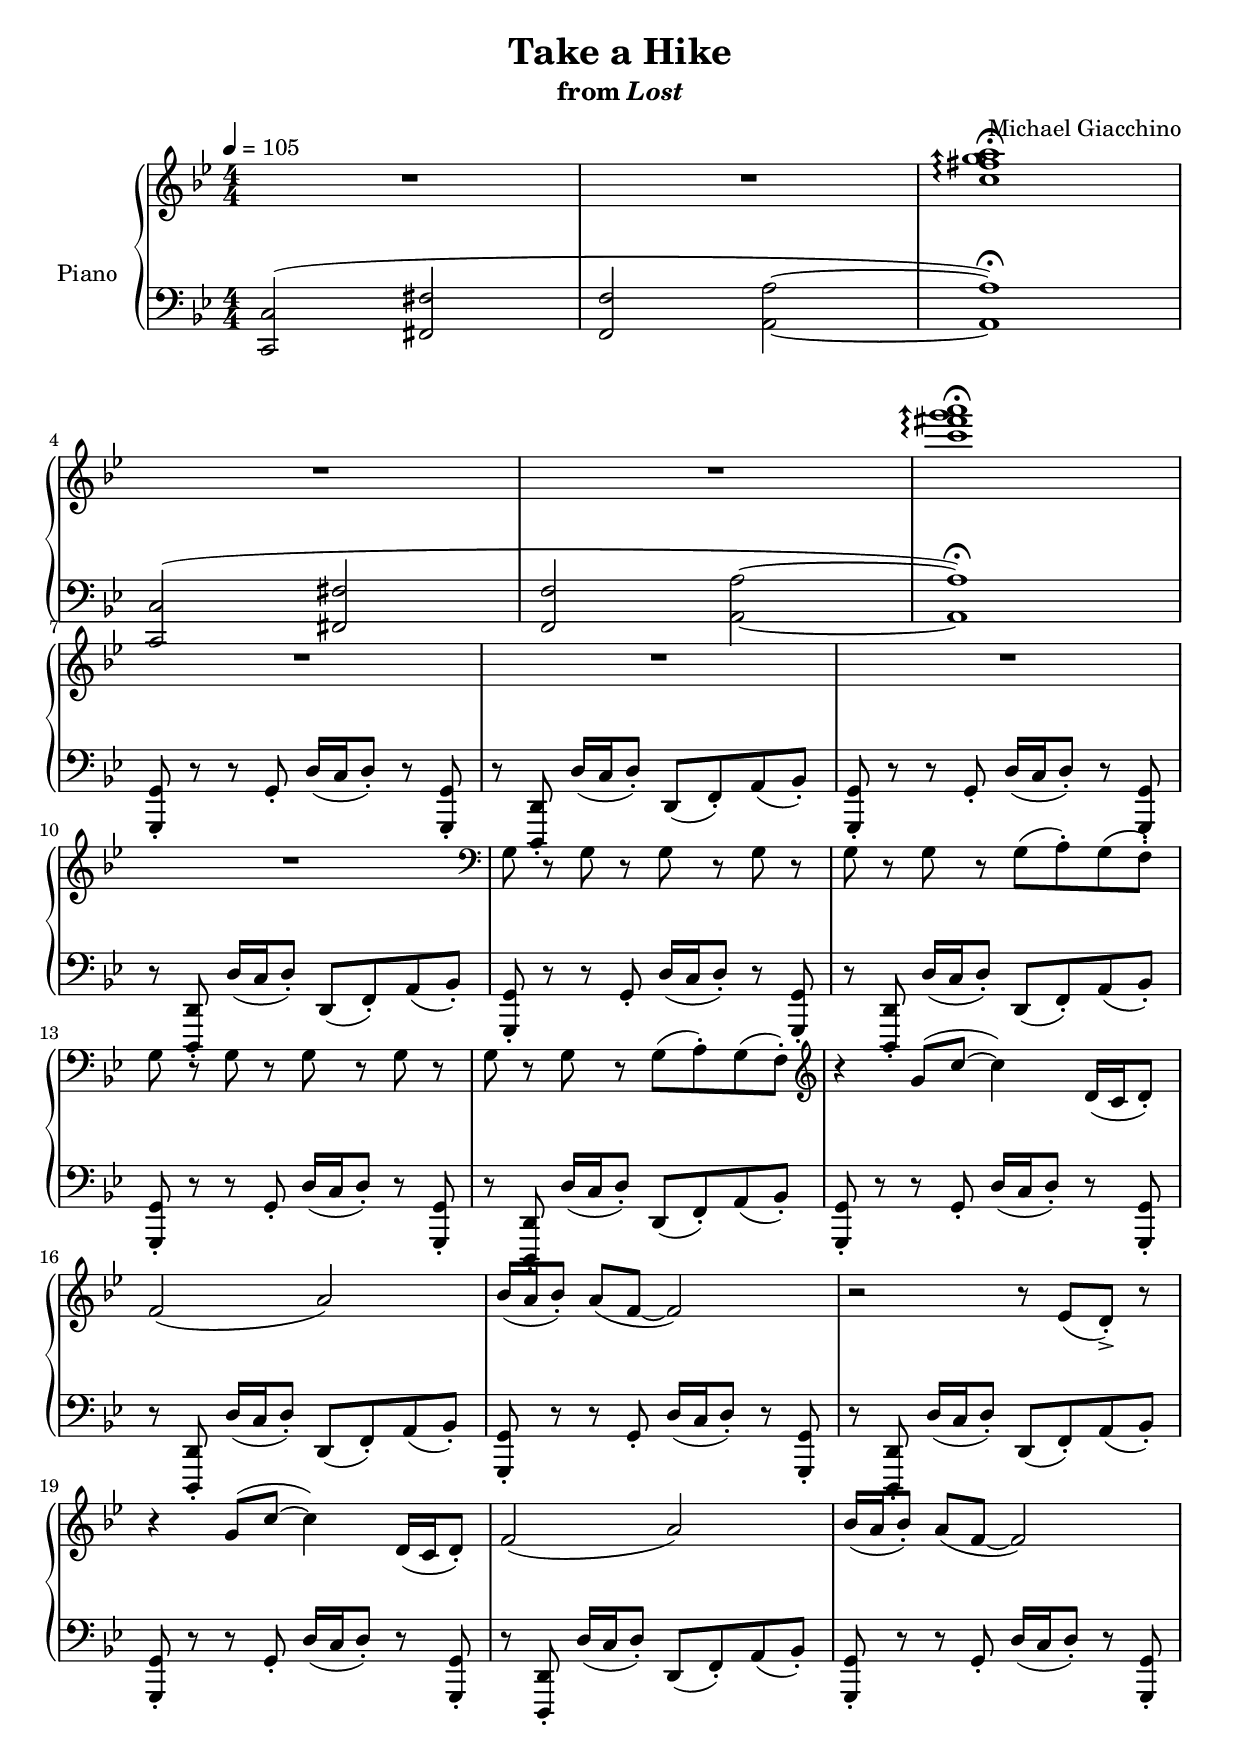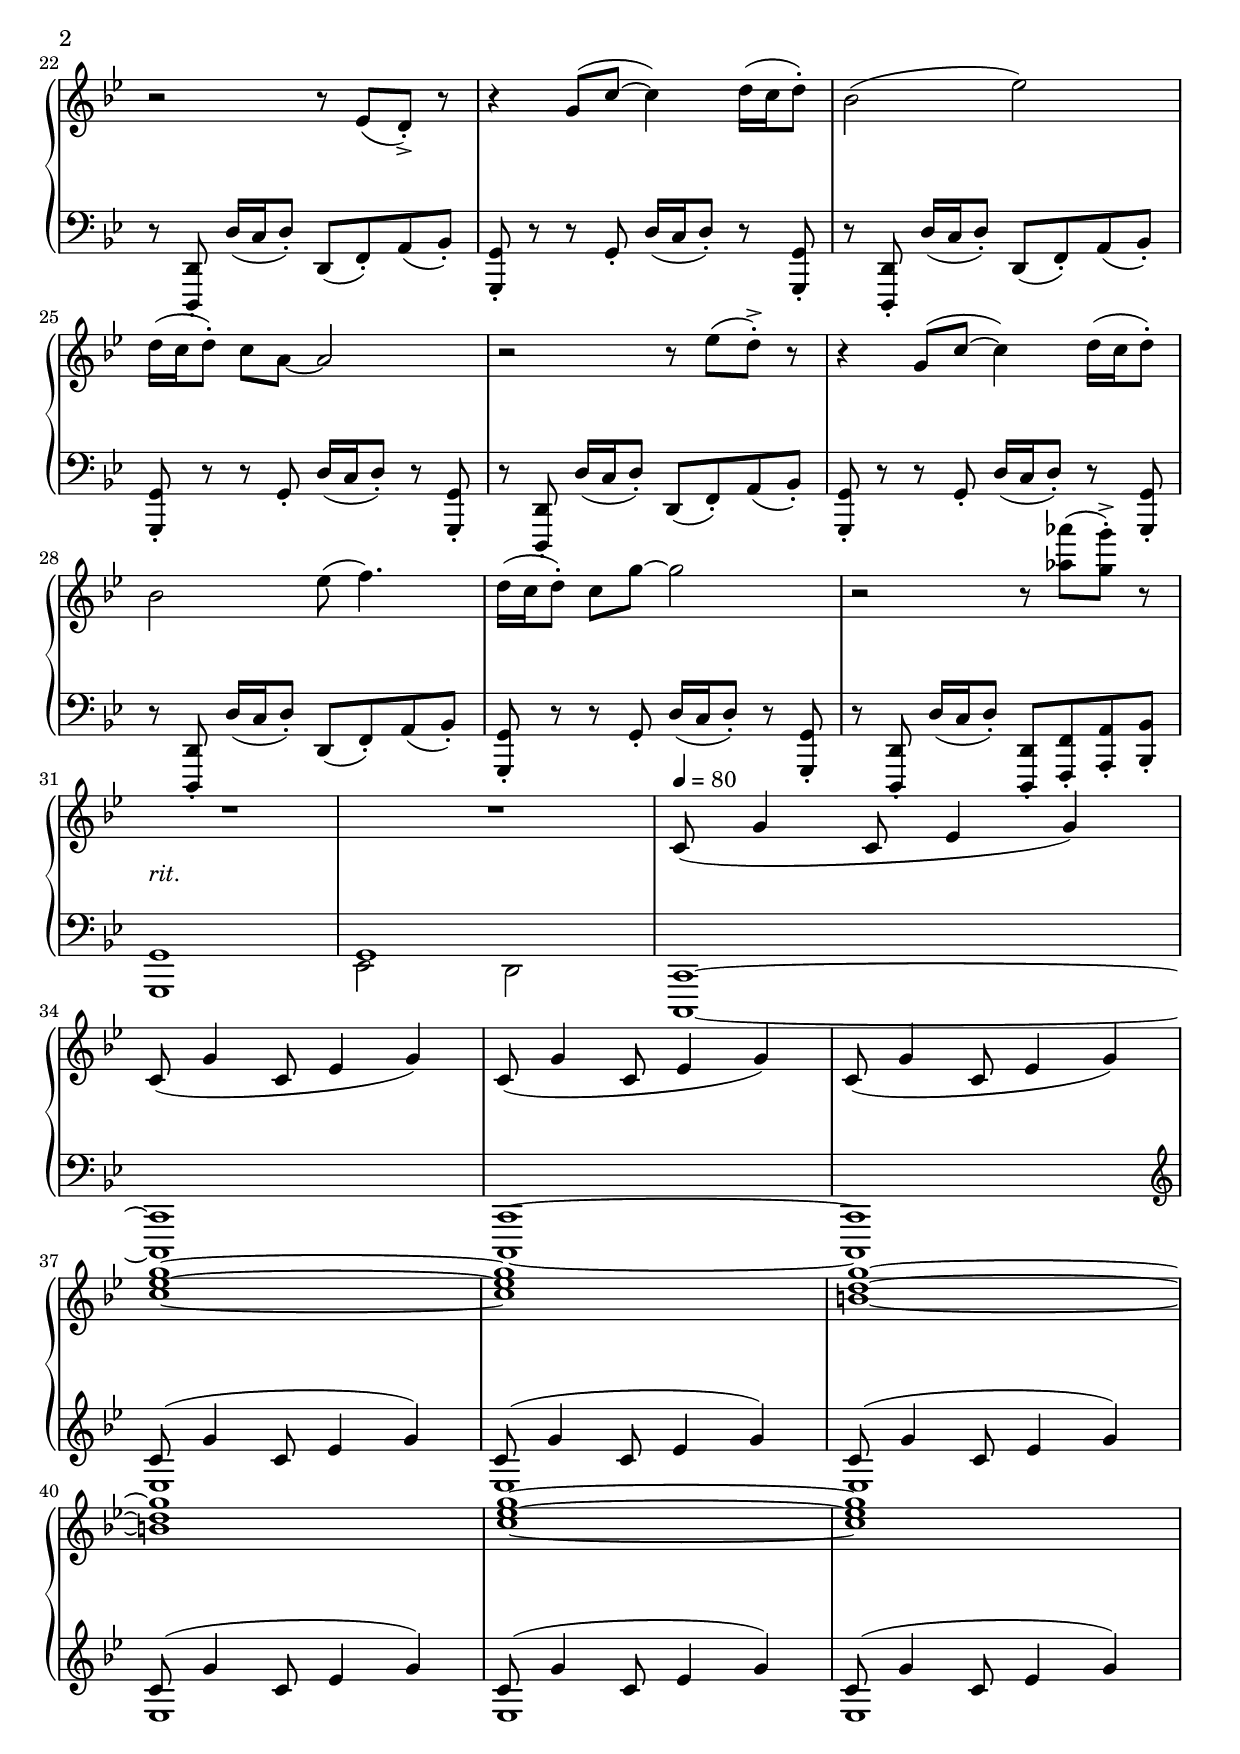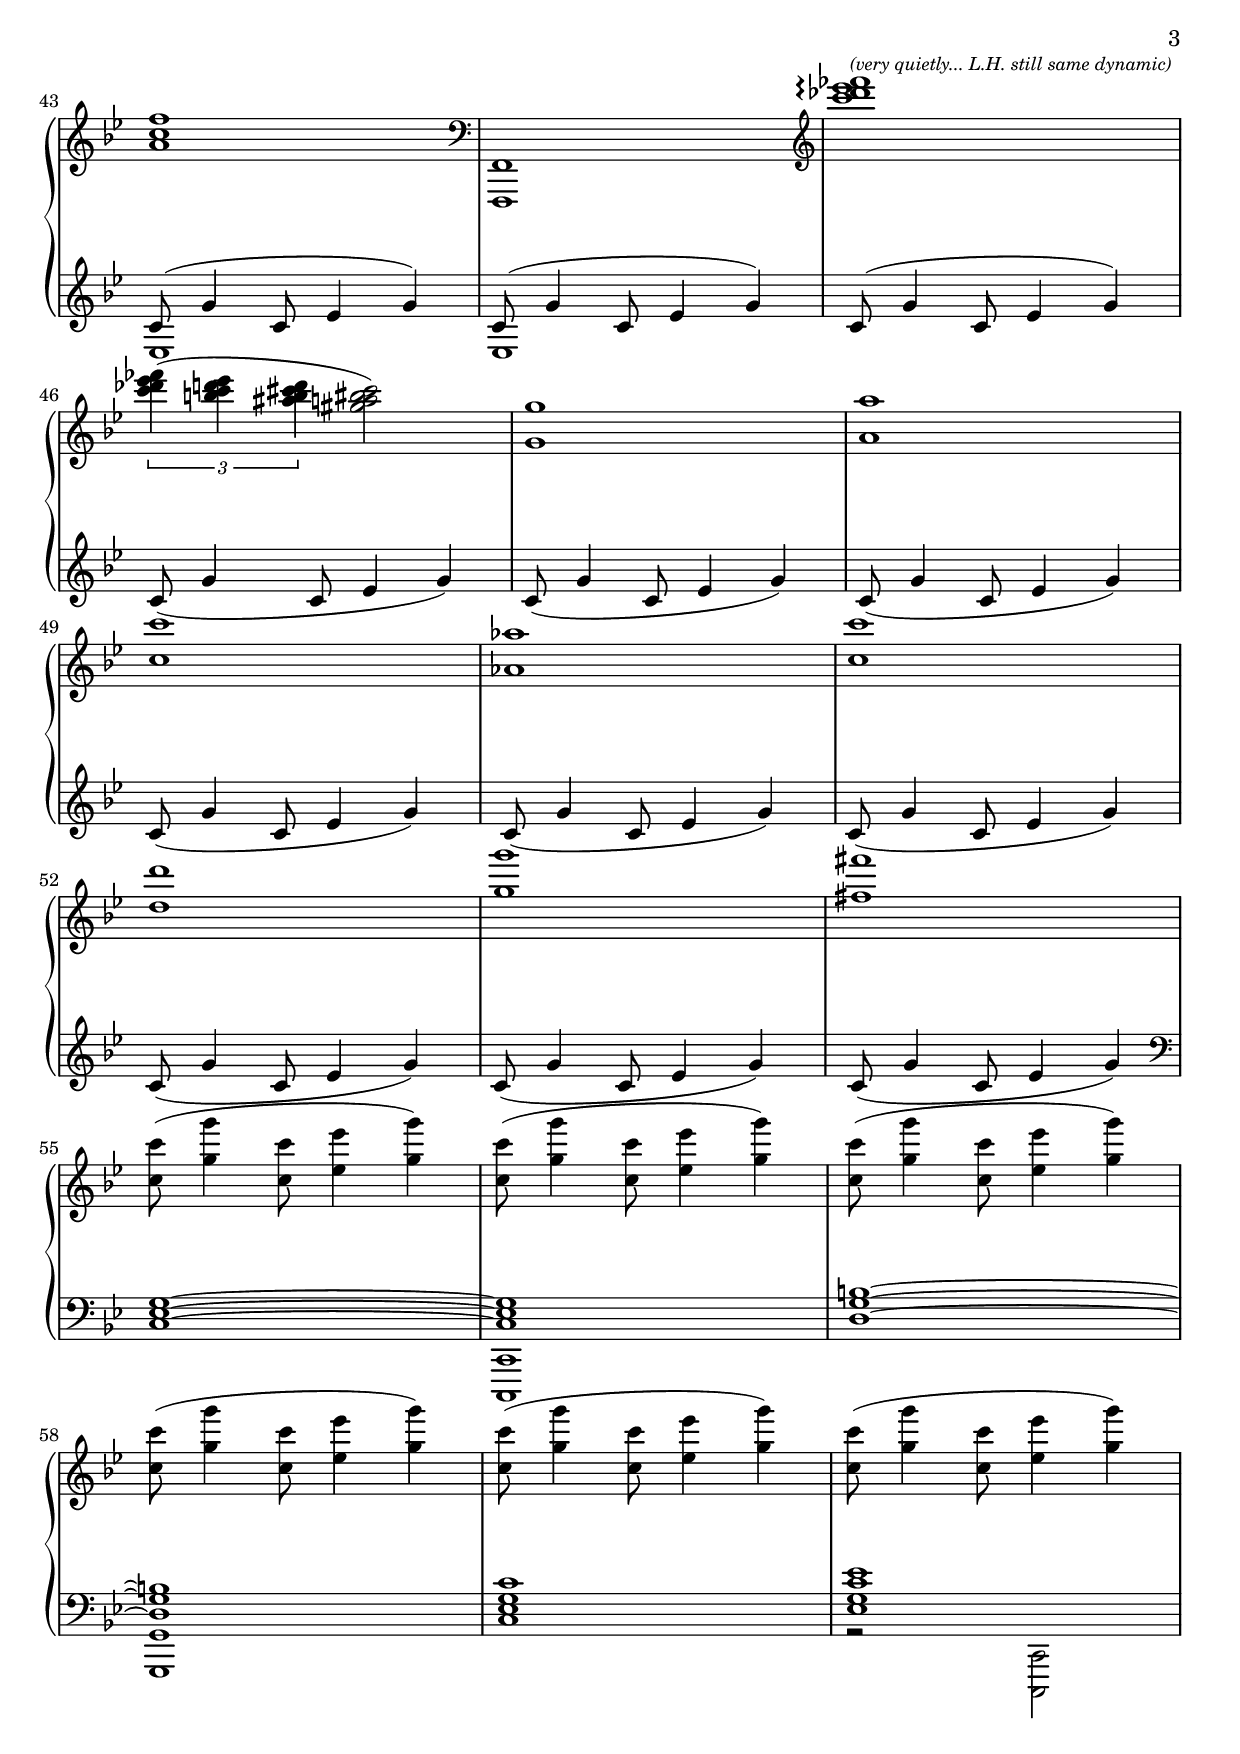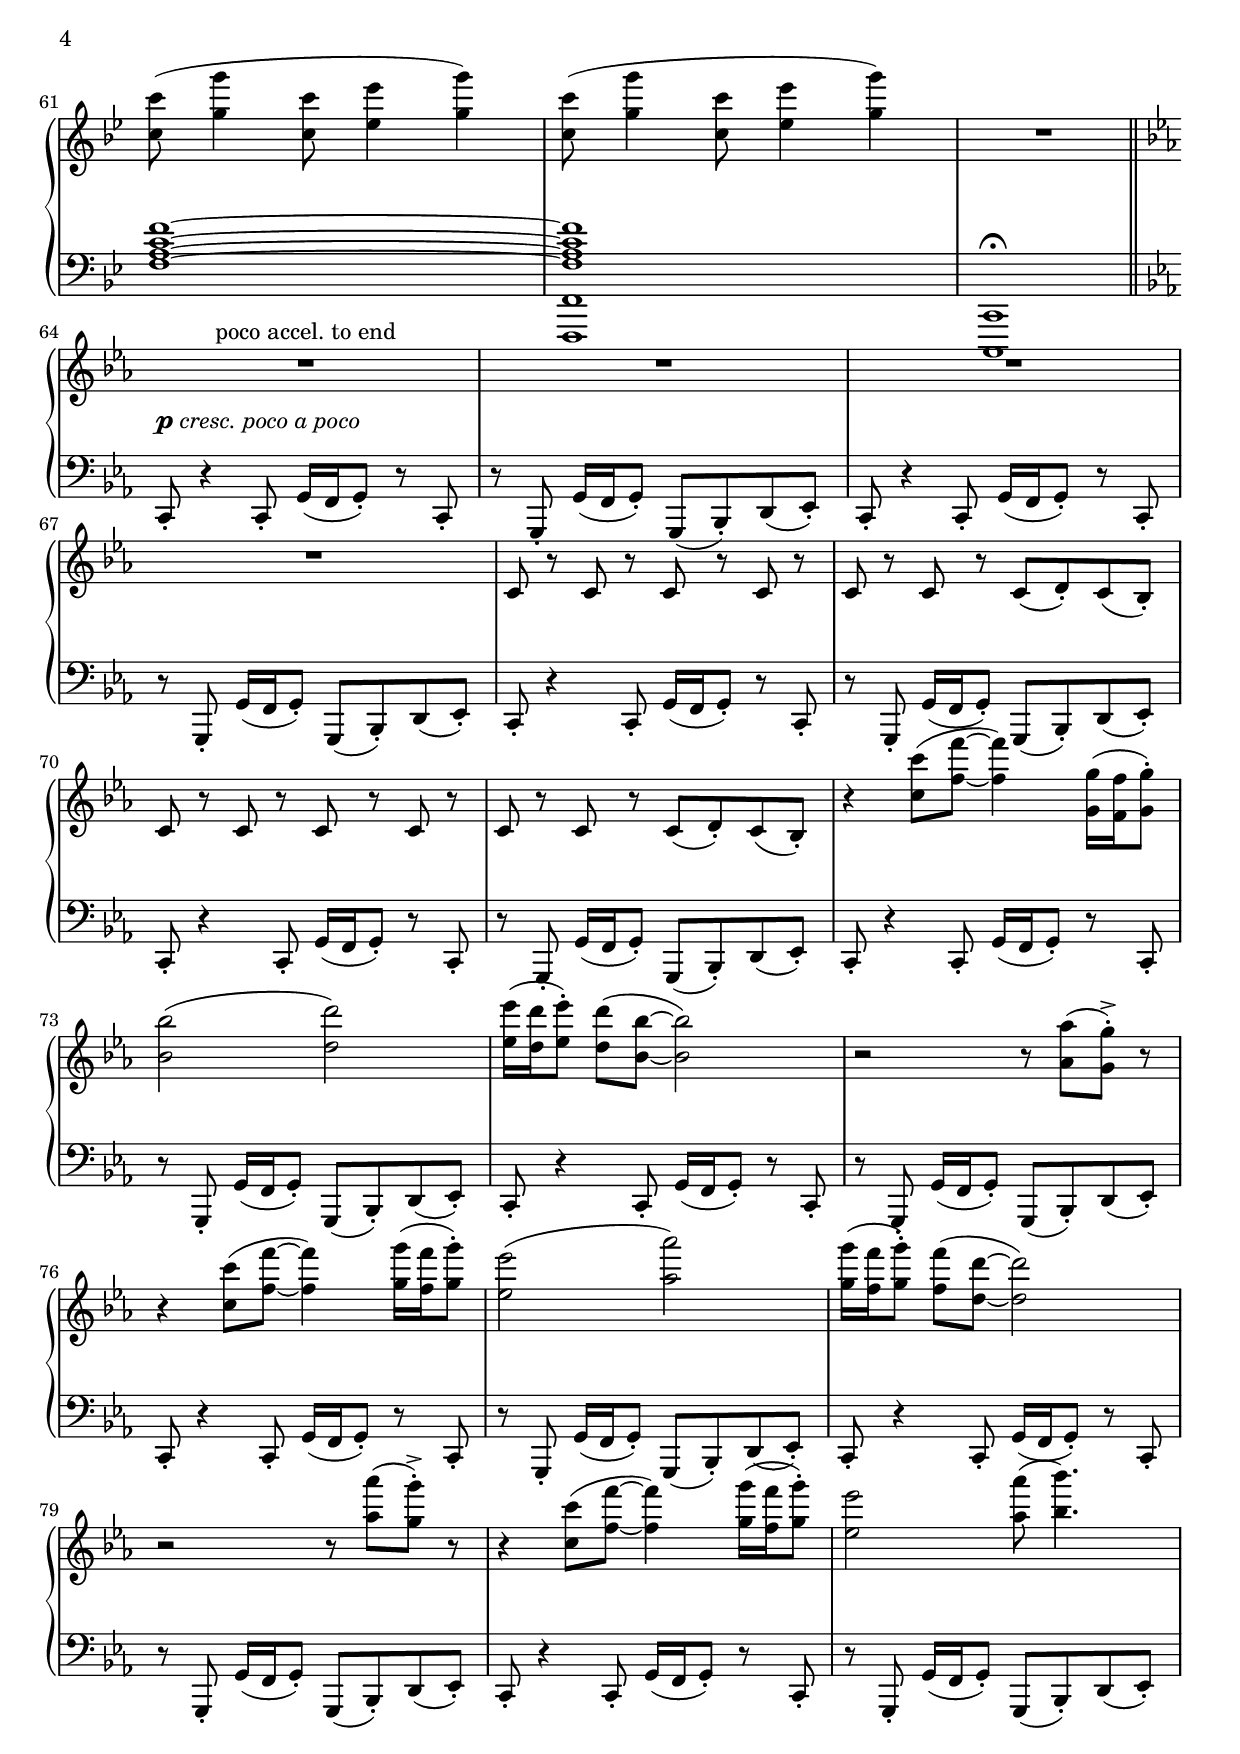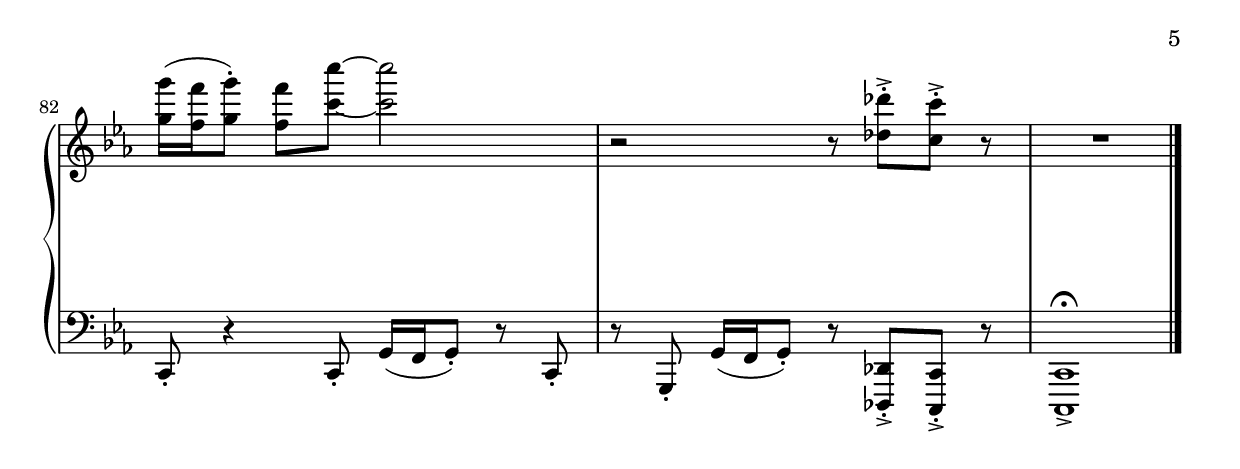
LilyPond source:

\version "2.12.2"

\header {
  title = "Take a Hike"
  subtitle = \markup { "from" \italic "Lost" }
  composer = "Michael Giacchino"
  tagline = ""
}

global = {
  \tempo 4 = 105
  \key bes \major
  \time 4/4
  \numericTimeSignature
  s1*32
  \tempo 4 = 80
  s1*31
  \bar "||"
  \key c \minor
}

upper = \relative c'' {
  \clef treble
  R1*2
  \arpeggioArrowUp
  <c fis g a>1\arpeggio\fermata
  \break

  R1*2
  <c' fis g a>1\arpeggio\fermata
  \break

  R1*3
  \break

  R1
  \clef bass
  g,,8 r g r g r g r
  g r g r g( a\staccato) g( f\staccato)
  \break

  g r g r g r g r
  g r g r g( a\staccato) g( f\staccato)
  \clef treble
  r4 g'8( c~ c4) d,16( c d8\staccato)
  \break

  f2( a)
  bes16( a bes8\staccato) a( f~ f2)
  r2 r8 es( d->\staccato) r8
  \break

  r4 g8( c~ c4) d,16( c d8\staccato)
  f2( a)
  bes16( a bes8\staccato) a( f~ f2)
  \break

  r2 r8 es( d->\staccato) r8
  r4 g8( c~ c4) d16( c d8\staccato)
  bes2( es)
  \break

  d16( c d8\staccato) c a~ a2
  r2 r8 es'( d->\staccato) r8
  r4 g,8( c~ c4) d16( c d8\staccato)
  \break

  bes2 es8( f4.)
  d16( c d8\staccato) c g'~ g2
  r2 r8 <as as'>8( <g g'>->\staccato) r8
  \break

  R1*2
  c,,8( g'4 c,8 es4 g)
  \break

  c,8( g'4 c,8 es4 g)
  c,8( g'4 c,8 es4 g)
  c,8( g'4 c,8 es4 g)
  \break

  <c es g>1~
  <c es g>
  <b d g>~
  \break

  <b d g>
  <c es g>~
  <c es g>
  \break

  <a c f>
  \clef bass
  <f,,, f'>
  \clef treble
  \arpeggioNormal
  \override TextScript #'font-size = #-2
  <c''''' des es fes>\arpeggio^\markup { \italic "(very quietly... L.H. still same dynamic)" }
  \break

  \times 2/3 { <c des es fes>4( <b c d es> <ais b cis d> } <gis a bis cis>2)
  <g, g'>1
  <a a'>
  \break

  <c c'>
  <as as'>
  <c c'>
  \break

  <d d'>
  <g g'>
  <fis fis'>
  \break

  <c c'>8( <g' g'>4 <c, c'>8 <es es'>4 <g g'>)
  <c, c'>8( <g' g'>4 <c, c'>8 <es es'>4 <g g'>)
  <c, c'>8( <g' g'>4 <c, c'>8 <es es'>4 <g g'>)
  \break

  <c, c'>8( <g' g'>4 <c, c'>8 <es es'>4 <g g'>)
  <c, c'>8( <g' g'>4 <c, c'>8 <es es'>4 <g g'>)
  <c, c'>8( <g' g'>4 <c, c'>8 <es es'>4 <g g'>)
  \break

  <c, c'>8( <g' g'>4 <c, c'>8 <es es'>4 <g g'>)
  <c, c'>8( <g' g'>4 <c, c'>8 <es es'>4 <g g'>)
  R1
  \break

  R1-"poco accel. to end"
  R1*3
  c,,8 r c r c r c r
  c r c r c( d-.) c( bes-.)
  \break

  c r c r c r c r
  c r c r c( d-.) c( bes-.)
  r4 <c' c'>8( <f f'>~ <f f'>4) <g, g'>16( <f f'> <g g'>8-.)
  \break

  <bes bes'>2( <d d'>)
  <es es'>16( <d d'> <es es'>8-.) <d d'>8( <bes bes'>~ <bes bes'>2)
  r2 r8 <as as'>( <g g'>->-.) r8
  \break

  r4 <c c'>8( <f f'>~ <f f'>4) <g g'>16( <f f'> <g g'>8-.)
  <es es'>2( <as as'>)
  <g g'>16( <f f'> <g g'>8-.) <f f'>( <d d'>~ <d d'>2)
  \break

  r2 r8 <as' as'>( <g g'>-.->) r8
  r4 <c, c'>8( <f f'>~ <f f'>4) <g g'>16( <f f'> <g g'>8-.)
  <es es'>2 <as as'>8( <bes bes'>4.)
  \break

  <g g'>16( <f f'> <g g'>8-.) <f f'> <c' c'>~ <c c'>2
  r2 r8 <des, des'>-.-> <c c'>-.-> r8
  R1
  \bar "|."
}

lower = \relative c, {
  \clef bass
  <c c'>2(
  <fis fis'>
  <f f'>
  <a a'>~
  <a a'>1\fermata)

  <c, c'>2(
  <fis fis'>
  <f f'>
  <a a'>~
  <a a'>1\fermata)

  <g, g'>8\staccato r8 r8 g'\staccato d'16( c d8\staccato) r8 <g,, g'>\staccato
  r8 <d d'>\staccato d''16( c d8\staccato) d,( f\staccato) a( bes\staccato)
  <g, g'>\staccato r8 r8 g'\staccato d'16( c d8\staccato) r8 <g,, g'>\staccato

  r8 <d d'>\staccato d''16( c d8\staccato) d,( f\staccato) a( bes\staccato)
  <g, g'>\staccato r8 r8 g'\staccato d'16( c d8\staccato) r8 <g,, g'>\staccato
  r8 <d d'>\staccato d''16( c d8\staccato) d,( f\staccato) a( bes\staccato)

  <g, g'>\staccato r8 r8 g'\staccato d'16( c d8\staccato) r8 <g,, g'>\staccato
  r8 <d d'>\staccato d''16( c d8\staccato) d,( f\staccato) a( bes\staccato)
  <g, g'>\staccato r8 r8 g'\staccato d'16( c d8\staccato) r8 <g,, g'>\staccato

  r8 <d d'>\staccato d''16( c d8\staccato) d,( f\staccato) a( bes\staccato)
  <g, g'>\staccato r8 r8 g'\staccato d'16( c d8\staccato) r8 <g,, g'>\staccato
  r8 <d d'>\staccato d''16( c d8\staccato) d,( f\staccato) a( bes\staccato)

  <g, g'>\staccato r8 r8 g'\staccato d'16( c d8\staccato) r8 <g,, g'>\staccato
  r8 <d d'>\staccato d''16( c d8\staccato) d,( f\staccato) a( bes\staccato)
  <g, g'>\staccato r8 r8 g'\staccato d'16( c d8\staccato) r8 <g,, g'>\staccato

  r8 <d d'>\staccato d''16( c d8\staccato) d,( f\staccato) a( bes\staccato)
  <g, g'>\staccato r8 r8 g'\staccato d'16( c d8\staccato) r8 <g,, g'>\staccato
  r8 <d d'>\staccato d''16( c d8\staccato) d,( f\staccato) a( bes\staccato)

  <g, g'>\staccato r8 r8 g'\staccato d'16( c d8\staccato) r8 <g,, g'>\staccato
  r8 <d d'>\staccato d''16( c d8\staccato) d,( f\staccato) a( bes\staccato)
  <g, g'>\staccato r8 r8 g'\staccato d'16( c d8\staccato) r8 <g,, g'>\staccato

  r8 <d d'>\staccato d''16( c d8\staccato) d,( f\staccato) a( bes\staccato)
  <g, g'>\staccato r8 r8 g'\staccato d'16( c d8\staccato) r8 <g,, g'>\staccato
  r8 <d d'>\staccato d''16( c d8\staccato) <d,, d'>\staccato <f f'>\staccato <a a'>\staccato <bes bes'>\staccato

  <g g'>1
  <<
    { g' }
  \\
    { es2 d }
  >>
  <c, c'>1~

  <c c'>
  <c c'>~
  <c c'>
  \clef treble

  <<
    {
      c'''8( g'4 c,8 es4 g)
      c,8( g'4 c,8 es4 g)
      c,8( g'4 c,8 es4 g)
      c,8( g'4 c,8 es4 g)
      c,8( g'4 c,8 es4 g)
      c,8( g'4 c,8 es4 g)
      c,8( g'4 c,8 es4 g)
      c,8( g'4 c,8 es4 g)
      c,8( g'4 c,8 es4 g)
    }
  \\
    {
      es,1 es es es es es es es
    }
  >>

  c'8( g'4 c,8 es4 g)
  c,8( g'4 c,8 es4 g)
  c,8( g'4 c,8 es4 g)

  c,8( g'4 c,8 es4 g)
  c,8( g'4 c,8 es4 g)
  c,8( g'4 c,8 es4 g)

  c,8( g'4 c,8 es4 g)
  c,8( g'4 c,8 es4 g)
  c,8( g'4 c,8 es4 g)
  \clef bass

  <<
    {
      <c,, es g>1~
      <c es g>
      <d g b>~

      <d g b>
      <c es g c>
      <es g c es>

      <f a c f>~
      <f a c f>
      s1
    }
  \\
    {
      s1
      <c,, c'>
      s1

      <g' g'>
      s1
      r2 <c, c'>

      s1
      <f f'>
      <c c'>^\fermata
    }
  >>

  c'8-. r4 c8-. g'16( f g8-.) r8 c,-.
  r8 g8-. g'16( f g8-.) g,8( bes-.) d( es-.)
  c-. r4 c8-. g'16( f g8-.) r8 c,-.

  r8 g8-. g'16( f g8-.) g,8( bes-.) d( es-.)
  c-. r4 c8-. g'16( f g8-.) r8 c,-.
  r8 g8-. g'16( f g8-.) g,8( bes-.) d( es-.)

  c-. r4 c8-. g'16( f g8-.) r8 c,-.
  r8 g8-. g'16( f g8-.) g,8( bes-.) d( es-.)
  c-. r4 c8-. g'16( f g8-.) r8 c,-.

  r8 g8-. g'16( f g8-.) g,8( bes-.) d( es-.)
  c-. r4 c8-. g'16( f g8-.) r8 c,-.
  r8 g8-. g'16( f g8-.) g,8( bes-.) d( es-.)

  c-. r4 c8-. g'16( f g8-.) r8 c,-.
  r8 g8-. g'16( f g8-.) g,8( bes-.) d( es-.)
  c-. r4 c8-. g'16( f g8-.) r8 c,-.

  r8 g8-. g'16( f g8-.) g,8( bes-.) d( es-.)
  c-. r4 c8-. g'16( f g8-.) r8 c,-.
  r8 g8-. g'16( f g8-.) g,8( bes-.) d( es-.)

  c-. r4 c8-. g'16( f g8-.) r8 c,-.
  r8 g8-. g'16( f g8-.) r8 <des, des'>-.-> <c c'>-.-> r8
  <c c'>1->\fermata
}

dynamics = {
  s1*6\p
  s1*23\mf
  s8*7 s8\ff
  s32*6-"rit." s32*57\> s32\!
  s1*12\mp
  s1*2\pp
  s1*7\p
  s32*31\< s32\!
  s1*4\mf
  s32*63\< s32\!
  s1\ff
  s32*31\> s32\!
  s1\p
  s1-\markup { \dynamic "p" "cresc. poco a poco"}
  s1*19
  s1\fff
}

pedal = {
}

chordnames = \chordmode {
}

\include "../../template_piano_solo.ly"
